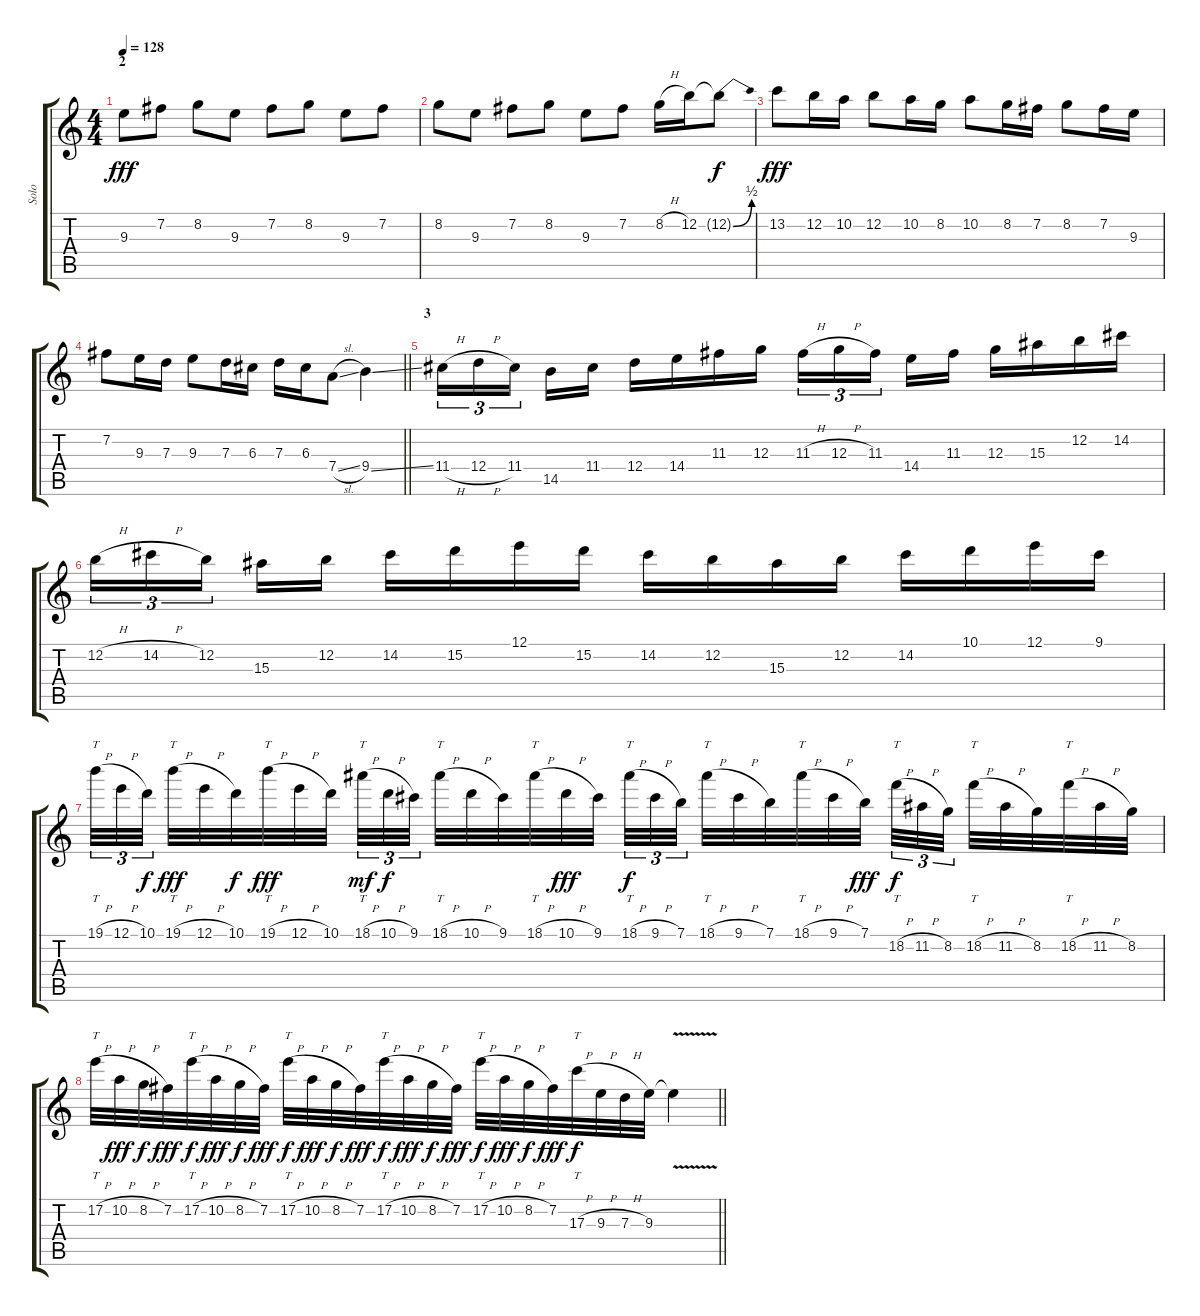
\track ("Solo" "Solo") {instrument distortionguitar}
\staff {score tabs}
\tuning (E4 B3 G3 D3 A2 E2) {hide}
\ts (4 4)
\section ("" "2")
\tempo 128
\clef g2
\ks c
9.3.8{dy fff} 7.2.8 8.2.8 9.3.8 7.2.8 8.2.8 9.3.8 7.2.8 |
8.2.8 9.3.8 7.2.8 8.2.8 9.3.8 7.2.8 8.2{h}.16 12.2.16 12.2{be (bend 0 0 60 2) t}.8{dy f} |
13.2.8{dy fff} 12.2.16 10.2.16 12.2.8 10.2.16 8.2.16 10.2.8 8.2.16 7.2.16 8.2.8 7.2.16 9.3.16 |
\barLineRight lightlight
7.2.8 9.3.16 7.3.16 9.3.8 7.3.16 6.3.16 7.3.16 6.3.16 7.4{sl}.8 9.4{ss}.4 |
\section ("" "3")
11.4{h}.16{tu (3 2)} 12.4{h}.16{tu (3 2)} 11.4.16{tu (3 2) beam splitsecondary} 14.5.16 11.4.16 12.4.16 14.4.16 11.3.16 12.3.16 11.3{h}.16{tu (3 2)} 12.3{h}.16{tu (3 2)} 11.3.16{tu (3 2) beam splitsecondary} 14.4.16 11.3.16 12.3.16 15.3.16 12.2.16 14.2.16 |
12.2{h}.16{tu (3 2)} 14.2{h}.16{tu (3 2)} 12.2.16{tu (3 2) beam splitsecondary} 15.3.16 12.2.16 14.2.16 15.2.16 12.1.16 15.2.16 14.2.16 12.2.16 15.3.16 12.2.16 14.2.16 10.1.16 12.1.16 9.1.16 |
19.1{h}.32{tt tu (3 2)} 12.1{h}.32{tu (3 2)} 10.1.32{tu (3 2) dy f beam splitsecondary} 19.1{h}.32{tt dy fff} 12.1{h}.32 10.1.32{dy f} 19.1{h}.32{tt dy fff} 12.1{h}.32 10.1.32 18.1{h}.32{tt tu (3 2) dy mf} 10.1{h}.32{tu (3 2) dy f} 9.1.32{tu (3 2) beam splitsecondary} 18.1{h}.32{tt} 10.1{h}.32 9.1.32 18.1{h}.32{tt} 10.1{h}.32{dy fff} 9.1.32 18.1{h}.32{tt tu (3 2) dy f} 9.1{h}.32{tu (3 2)} 7.1.32{tu (3 2) beam splitsecondary} 18.1{h}.32{tt} 9.1{h}.32 7.1.32 18.1{h}.32{tt} 9.1{h}.32 7.1.32{dy fff} 18.2{h}.32{tt tu (3 2) dy f} 11.2{h}.32{tu (3 2)} 8.2.32{tu (3 2) beam splitsecondary} 18.2{h}.32{tt} 11.2{h}.32 8.2.32 18.2{h}.32{tt} 11.2{h}.32 8.2.32 |
\barLineRight lightlight
17.2{h}.32{tt} 10.2{h}.32{dy fff} 8.2{h}.32{dy f} 7.2.32{dy fff} 17.2{h}.32{tt dy f} 10.2{h}.32{dy fff} 8.2{h}.32{dy f} 7.2.32{dy fff} 17.2{h}.32{tt dy f} 10.2{h}.32{dy fff} 8.2{h}.32{dy f} 7.2.32{dy fff} 17.2{h}.32{tt dy f} 10.2{h}.32{dy fff} 8.2{h}.32{dy f} 7.2.32{dy fff} 17.2{h}.32{tt dy f} 10.2{h}.32{dy fff} 8.2{h}.32{dy f} 7.2.32{dy fff} 17.3{h}.32{tt dy f} 9.3{h}.32 7.3{h}.32 9.3.32 9.3{v t}.4
